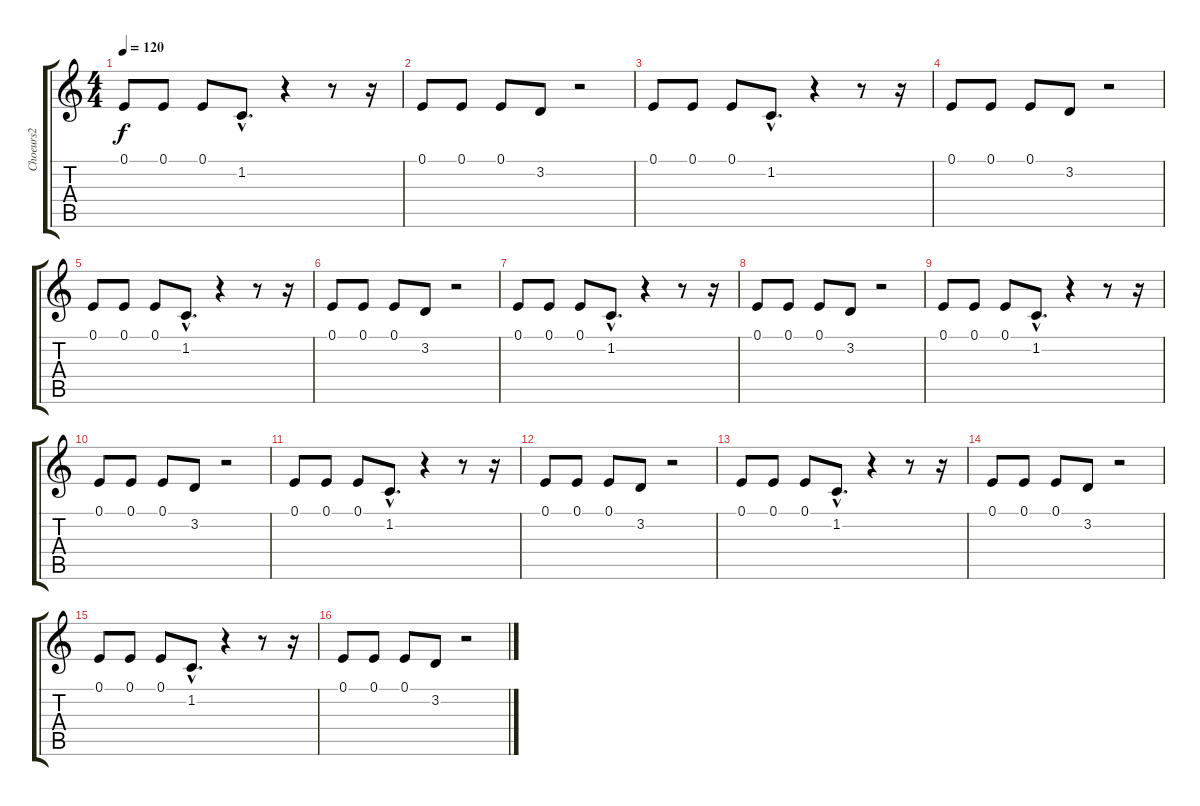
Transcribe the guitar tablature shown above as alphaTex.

\track ("Choeurs2" "Choeurs2") {instrument voiceoohs}
\staff {score tabs}
\tuning (E4 B3 G3 D3 A2 E2) {hide}
\ts (4 4)
\tempo 120
\clef g2
\ks c
0.1.8{dy f} 0.1.8 0.1.8 1.2{hac}.8{d} r.4 r.8 r.16 |
0.1.8 0.1.8 0.1.8 3.2.8 r.2 |
0.1.8 0.1.8 0.1.8 1.2{hac}.8{d} r.4 r.8 r.16 |
0.1.8 0.1.8 0.1.8 3.2.8 r.2 |
0.1.8 0.1.8 0.1.8 1.2{hac}.8{d} r.4 r.8 r.16 |
0.1.8 0.1.8 0.1.8 3.2.8 r.2 |
0.1.8 0.1.8 0.1.8 1.2{hac}.8{d} r.4 r.8 r.16 |
0.1.8 0.1.8 0.1.8 3.2.8 r.2 |
0.1.8 0.1.8 0.1.8 1.2{hac}.8{d} r.4 r.8 r.16 |
0.1.8 0.1.8 0.1.8 3.2.8 r.2 |
0.1.8 0.1.8 0.1.8 1.2{hac}.8{d} r.4 r.8 r.16 |
0.1.8 0.1.8 0.1.8 3.2.8 r.2 |
0.1.8 0.1.8 0.1.8 1.2{hac}.8{d} r.4 r.8 r.16 |
0.1.8 0.1.8 0.1.8 3.2.8 r.2 |
0.1.8 0.1.8 0.1.8 1.2{hac}.8{d} r.4 r.8 r.16 |
0.1.8 0.1.8 0.1.8 3.2.8 r.2
